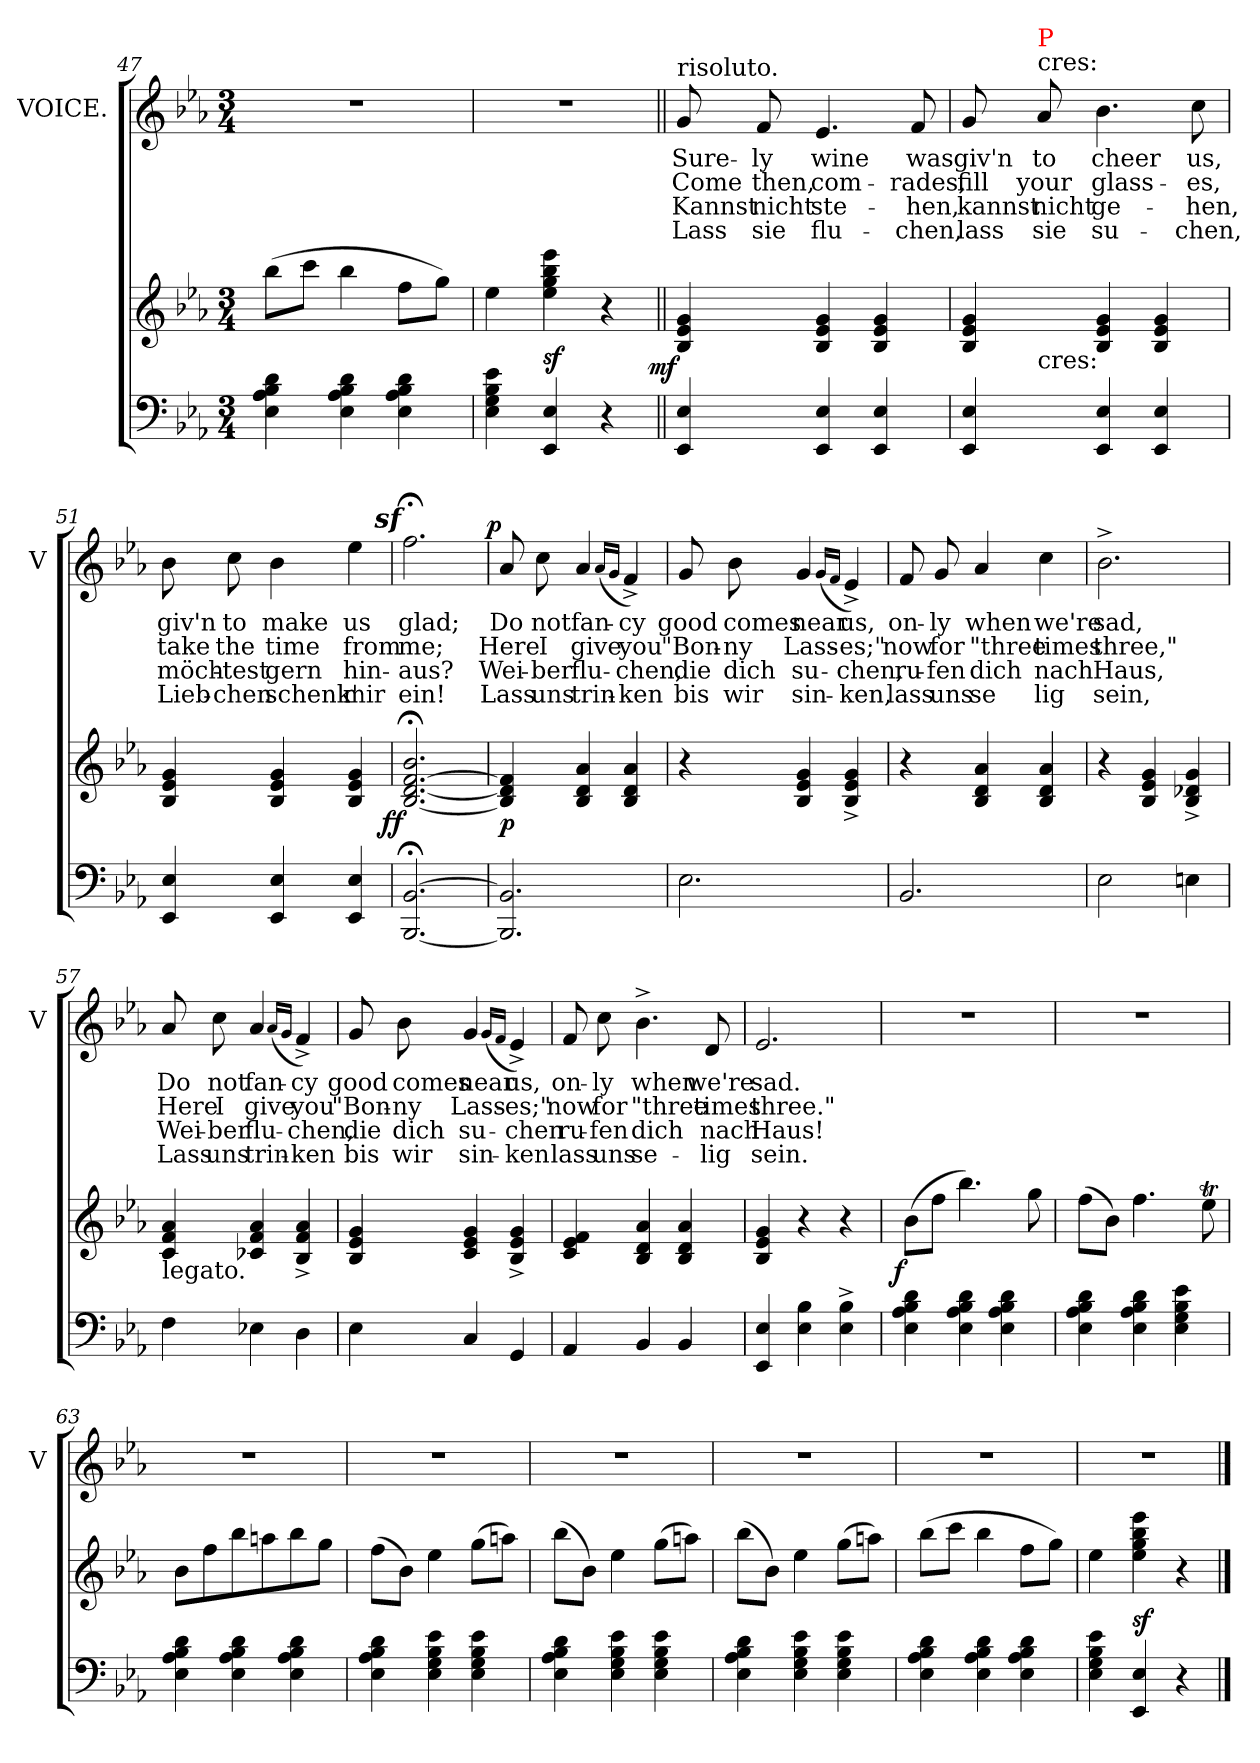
**kern	**kern	**dynam	**kern	**text	**text	**text	**text	**dynam
*part2	*part2	*part2	*part1	*part1	*part1	*part1	*part1	*part1
*staff3	*staff2	*staff2/3	*staff1	*staff1	*staff1	*staff1	*staff1	*staff1
*	*	*	*I"VOICE.	*	*	*	*	*
*	*	*	*I'V	*	*	*	*	*
*clefF4	*clefG2	*	*clefG2	*	*	*	*	*
*k[b-e-a-]	*k[b-e-a-]	*	*k[b-e-a-]	*	*	*	*	*
*E-:	*E-:	*	*E-:	*	*	*	*	*
*M3/4	*M3/4	*	*M3/4	*	*	*	*	*
=47	=47	=47	=47	=47	=47	=47	=47	=47
4d 4B- 4A- 4E-	(>8bb-L	.	2.r	.	.	.	.	.
.	8cccJ	.	.	.	.	.	.	.
4d 4B- 4A- 4E-	4bb-	.	.	.	.	.	.	.
4d 4B- 4A- 4E-	8ffL	.	.	.	.	.	.	.
.	8ggJ)	.	.	.	.	.	.	.
=48	=48	=48	=48	=48	=48	=48	=48	=48
4e- 4B- 4G 4E-	4ee-	.	2.r	.	.	.	.	.
4E- 4EE-	4ee- 4bb- 4gg 4eee-	sf	.	.	.	.	.	.
4r	4r	.	.	.	.	.	.	.
=49||	=49||	=49||	=49||	=49||	=49||	=49||	=49||	=49||
!	!	!	!LO:TX:a:t=risoluto.	!	!	!	!	!
!	!	!LO:DY:rj	!	!	!	!	!	!
4E- 4EE-	4g 4e- 4B-	mf	8g	Sure-	Come	Kannst	Lass	.
.	.	.	8f	-ly	then,	nicht	sie	.
4E- 4EE-	4g 4e- 4B-	.	4.e-	wine	com-	ste-	flu-	.
4E- 4EE-	4g 4e- 4B-	.	.	.	.	.	.	.
.	.	.	8f	was	-rades,	-hen,	-chen,	.
=50	=50	=50	=50	=50	=50	=50	=50	=50
*	*^	*	*	*	*	*	*	*
4EE- 4E-	4g 4e- 4B-	8ryy	.	8g	giv'n	fill	kannst	lass	.
!	!	!	!	!LO:TX:a:t=cres&colon;	!	!	!	!	!
!	!	!	!	!LO:TX:a:color=red:t=P	!	!	!	!	!
!	!	!LO:TX:c:t=cres&colon;	!	!	!	!	!	!	!
.	.	2ryy	.	8a-	to	your	nicht	sie	.
4EE- 4E-	4g 4e- 4B-	.	.	4.b-	cheer	glass-	ge-	su-	.
4EE- 4E-	4g 4e- 4B-	.	.	.	.	.	.	.	.
.	.	8ryy	.	8cc	us,	-es,	-hen,	-chen,	.
*	*v	*v	*	*	*	*	*	*	*
=51	=51	=51	=51	=51	=51	=51	=51	=51
4EE- 4E-	4g 4e- 4B-	.	8b-	giv'n	take	möch-	Lieb-	.
.	.	.	8cc	to	the	-test	-chen	.
4EE- 4E-	4g 4e- 4B-	.	4b-	make	time	gern	schenk'	.
4EE- 4E-	4g 4e- 4B-	.	4ee-	us	from	hin-	mir	.
=52	=52	=52	=52	=52	=52	=52	=52	=52
!	!	!LO:DY:rj	!LO:DY:rj	!	!	!	!	!
[2.BB-;/ [2.BBB-;/	2.b-;< [2.f;< [2.d;< [2.B-;<	ff	2.ffz>;<	glad;	me;	-aus?	ein!	.
=53	=53	=53	=53	=53	=53	=53	=53	=53
!	!	!	!	!	!	!	!	!LO:DY:a:rj
2.BB-]/ 2.BBB-]/	4f] 4d] 4B-]	p	8a-	Do	Here	Wei-	Lass	p
.	.	.	8cc	not	I	-ber	uns	.
.	4a-/ 4d/ 4B-/	.	4a-	fan-	give	flu-	trin-	.
.	.	.	(<16qqa-/LL	.	.	.	.	.
.	.	.	16qqg/JJ	.	.	.	.	.
.	4a-/ 4d/ 4B-/	.	4f^>)	-cy	you	-chen,	-ken	.
=54	=54	=54	=54	=54	=54	=54	=54	=54
2.E-\	4r	.	8g	good	"Bon-	die	bis	.
.	.	.	8b-	comes	-ny	dich	wir	.
.	4g/ 4e-/ 4B-/	.	4g	near	Lass-	su-	sin-	.
.	.	.	(<16qqg/LL	.	.	.	.	.
.	.	.	16qqf/JJ	.	.	.	.	.
.	4g^>/ 4e-^>/ 4B-^>/	.	4e-^>)	us,	-es;"	-chen,	-ken,	.
=55	=55	=55	=55	=55	=55	=55	=55	=55
2.BB-/	4r	.	8f	on-	now	ru-	lass	.
.	.	.	8g	-ly	for	-fen	uns	.
.	4a- 4d 4B-	.	4a-	when	"three	dich	se	.
.	4a- 4d 4B-	.	4cc	we're	times	nach	lig	.
=56	=56	=56	=56	=56	=56	=56	=56	=56
2E-\	4r	.	2.b-^>	sad,	three,"	Haus,	sein,	.
.	4g 4e- 4B-	.	.	.	.	.	.	.
4En	4g^> 4d-X^> 4B-^>	.	.	.	.	.	.	.
=57	=57	=57	=57	=57	=57	=57	=57	=57
!	!LO:TX:b:t=legato.	!	!	!	!	!	!	!
4F	4a- 4f 4c	.	8a-	Do	Here	Wei-	Lass	.
.	.	.	8cc	not	I	-ber	uns	.
4E-X\	4a- 4f 4c-X	.	4a-	fan-	give	flu-	trin-	.
.	.	.	(<16qqa-/LL	.	.	.	.	.
.	.	.	16qqg/JJ	.	.	.	.	.
4D	4a-^> 4f^> 4B-^>	.	4f^>)	-cy	you	-chen,	-ken	.
=58	=58	=58	=58	=58	=58	=58	=58	=58
4E-	4g 4e- 4B-	.	8g	good	"Bon-	die	bis	.
.	.	.	8b-	comes	-ny	dich	wir	.
4C	4g 4e- 4c	.	4g	near	Lass-	su-	sin-	.
.	.	.	(<16qqg/LL	.	.	.	.	.
.	.	.	16qqf/JJ	.	.	.	.	.
4GG	4g^> 4e-^> 4B-^>	.	4e-^>)	us,	-es;"	-chen	-ken	.
=59	=59	=59	=59	=59	=59	=59	=59	=59
4AA-/	4f 4e- 4c	.	8f	on-	now	ru-	lass	.
.	.	.	8cc	-ly	for	-fen	uns	.
4BB-	4a- 4d 4B-	.	4.b-^>	when	"three	dich	se-	.
4BB-	4a- 4d 4B-	.	.	.	.	.	.	.
.	.	.	8d	we're	times	nach	-lig	.
=60	=60	=60	=60	=60	=60	=60	=60	=60
4E-/ 4EE-/	4g 4e- 4B-	.	2.e-	sad.	three."	Haus!	sein.	.
4B-\ 4E-\	4r	.	.	.	.	.	.	.
4B-^>\ 4E-^>\	4r	.	.	.	.	.	.	.
=61	=61	=61	=61	=61	=61	=61	=61	=61
!	!	!LO:DY:rj	!	!	!	!	!	!
4d 4B- 4A- 4E-	(>8b-\L	f	2.r	.	.	.	.	.
.	8ffJ	.	.	.	.	.	.	.
4d 4B- 4A- 4E-	4.bb-)	.	.	.	.	.	.	.
4d 4B- 4A- 4E-	.	.	.	.	.	.	.	.
.	8gg	.	.	.	.	.	.	.
=62	=62	=62	=62	=62	=62	=62	=62	=62
4d 4B- 4A- 4E-	(>8ffL	.	2.r	.	.	.	.	.
.	8b-J)	.	.	.	.	.	.	.
4d 4B- 4A- 4E-	4.ff	.	.	.	.	.	.	.
4e- 4B- 4G 4E-	.	.	.	.	.	.	.	.
.	8ee-T	.	.	.	.	.	.	.
=63	=63	=63	=63	=63	=63	=63	=63	=63
4d 4B- 4A- 4E-	8b-L	.	2.r	.	.	.	.	.
.	8ff	.	.	.	.	.	.	.
4d 4B- 4A- 4E-	8bb-	.	.	.	.	.	.	.
.	8aan	.	.	.	.	.	.	.
4d 4B- 4A- 4E-	8bb-	.	.	.	.	.	.	.
.	8ggJ	.	.	.	.	.	.	.
=64	=64	=64	=64	=64	=64	=64	=64	=64
4d 4B- 4A- 4E-	(>8ffL	.	2.r	.	.	.	.	.
.	8b-J)	.	.	.	.	.	.	.
4e- 4B- 4G 4E-	4ee-	.	.	.	.	.	.	.
4e- 4B- 4G 4E-	(>8ggL	.	.	.	.	.	.	.
.	8aanJ)	.	.	.	.	.	.	.
=65	=65	=65	=65	=65	=65	=65	=65	=65
4d 4B- 4A- 4E-	(>8bb-L	.	2.r	.	.	.	.	.
.	8b-J)	.	.	.	.	.	.	.
4e- 4B- 4G 4E-	4ee-	.	.	.	.	.	.	.
4e- 4B- 4G 4E-	(>8ggL	.	.	.	.	.	.	.
.	8aanJ)	.	.	.	.	.	.	.
=66	=66	=66	=66	=66	=66	=66	=66	=66
4d 4B- 4A- 4E-	(>8bb-L	.	2.r	.	.	.	.	.
.	8b-J)	.	.	.	.	.	.	.
4e- 4B- 4G 4E-	4ee-	.	.	.	.	.	.	.
4e- 4B- 4G 4E-	(>8ggL	.	.	.	.	.	.	.
.	8aanJ)	.	.	.	.	.	.	.
=67	=67	=67	=67	=67	=67	=67	=67	=67
4d 4B- 4A- 4E-	(>8bb-L	.	2.r	.	.	.	.	.
.	8cccJ	.	.	.	.	.	.	.
4d 4B- 4A- 4E-	4bb-	.	.	.	.	.	.	.
4d 4B- 4A- 4E-	8ffL	.	.	.	.	.	.	.
.	8ggJ)	.	.	.	.	.	.	.
=68	=68	=68	=68	=68	=68	=68	=68	=68
4e- 4B- 4G 4E-	4ee-	.	2.r	.	.	.	.	.
4E- 4EE-	4ee- 4bb- 4gg 4eee-	sf	.	.	.	.	.	.
4r	4r	.	.	.	.	.	.	.
==	==	==	==	==	==	==	==	==
*-	*-	*-	*-	*-	*-	*-	*-	*-
